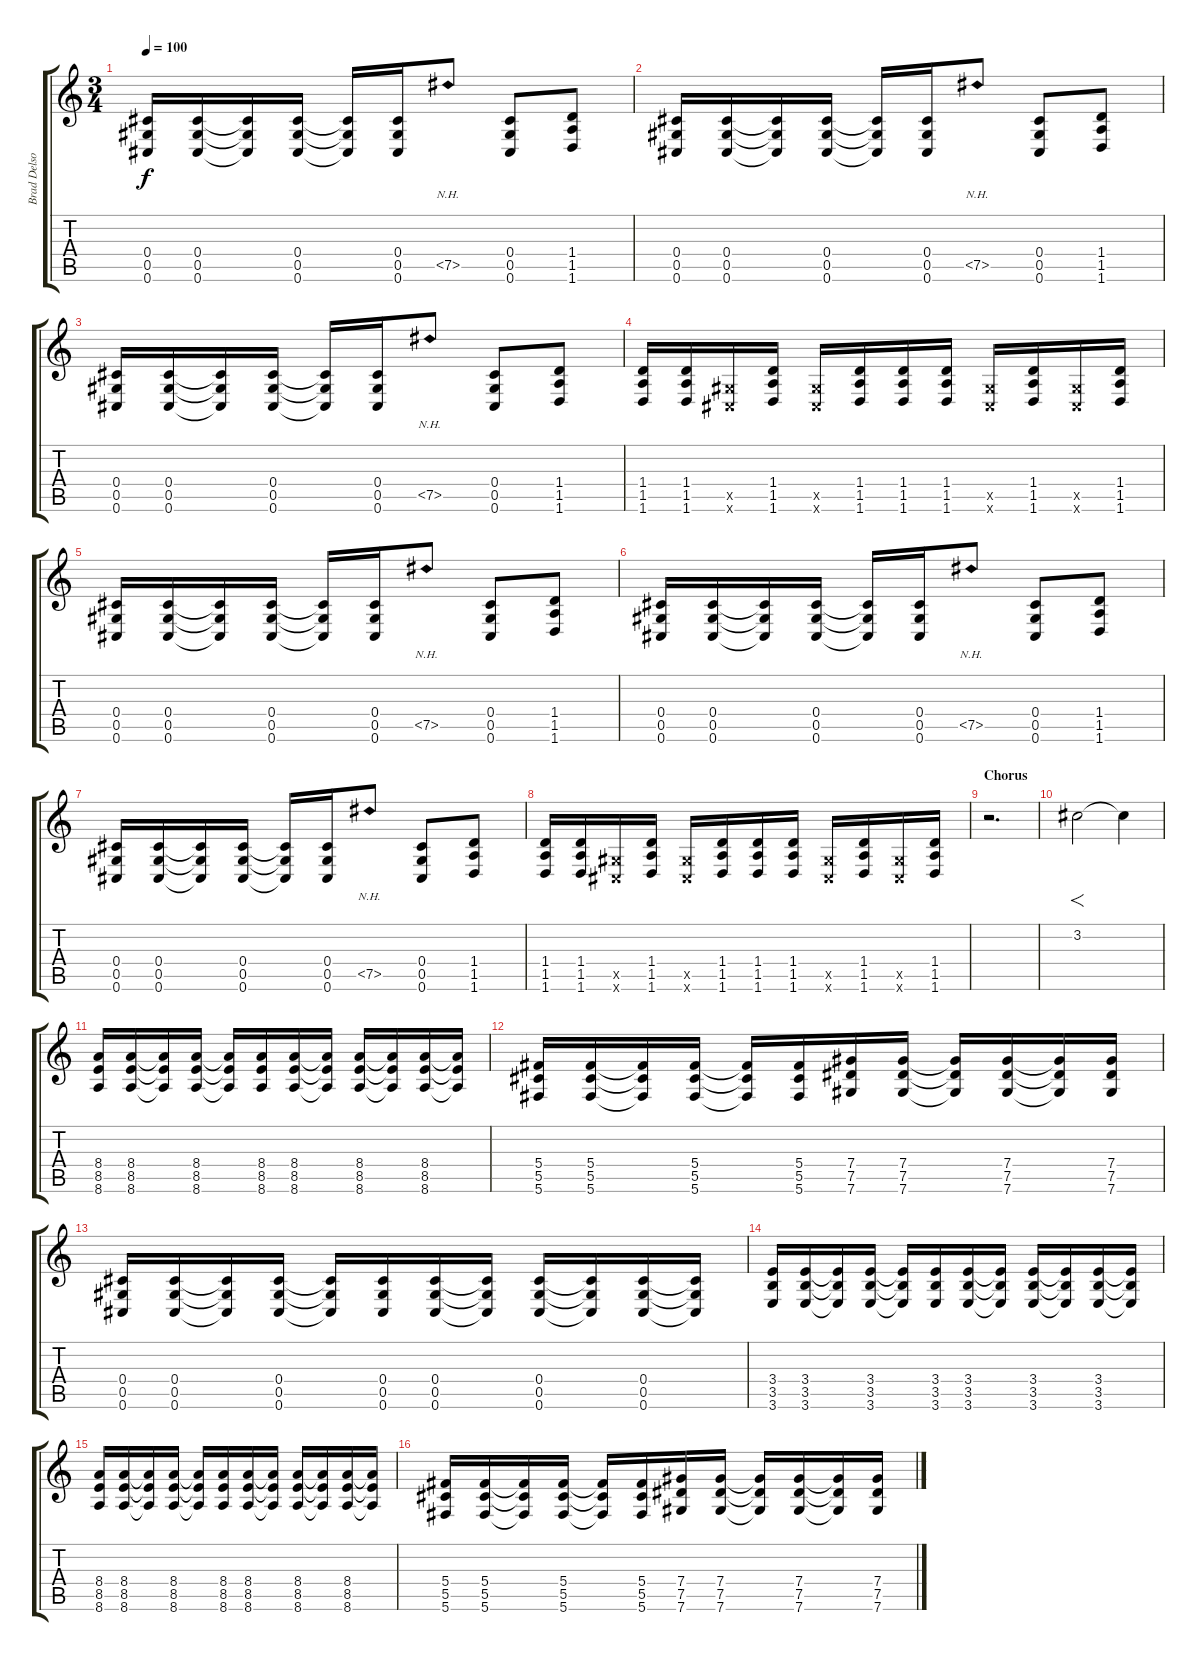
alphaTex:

\track ("Brad Delson" "Brad Delso") {instrument distortionguitar}
\staff {score tabs}
\tuning (Eb4 Bb3 Gb3 Db3 Ab2 Db2) {hide}
\ts (3 4)
\tempo 100
\clef g2
\ks c
(0.4 0.5 0.6).16{dy f} (0.4 0.5 0.6).16 (0.4{t} 0.5{t} 0.6{t}).16 (0.4 0.5 0.6).16 (0.4{t} 0.5{t} 0.6{t}).16 (0.4 0.5 0.6).16 7.5{nh}.8 (0.4 0.5 0.6).8 (1.4 1.5 1.6).8 |
(0.4 0.5 0.6).16 (0.4 0.5 0.6).16 (0.4{t} 0.5{t} 0.6{t}).16 (0.4 0.5 0.6).16 (0.4{t} 0.5{t} 0.6{t}).16 (0.4 0.5 0.6).16 7.5{nh}.8 (0.4 0.5 0.6).8 (1.4 1.5 1.6).8 |
(0.4 0.5 0.6).16 (0.4 0.5 0.6).16 (0.4{t} 0.5{t} 0.6{t}).16 (0.4 0.5 0.6).16 (0.4{t} 0.5{t} 0.6{t}).16 (0.4 0.5 0.6).16 7.5{nh}.8 (0.4 0.5 0.6).8 (1.4 1.5 1.6).8 |
(1.4 1.5 1.6).16 (1.4 1.5 1.6).16 (0.5{x} 0.6{x}).16 (1.4 1.5 1.6).16 (0.5{x} 0.6{x}).16 (1.4 1.5 1.6).16 (1.4 1.5 1.6).16 (1.4 1.5 1.6).16 (0.5{x} 0.6{x}).16 (1.4 1.5 1.6).16 (0.5{x} 0.6{x}).16 (1.4 1.5 1.6).16 |
(0.4 0.5 0.6).16 (0.4 0.5 0.6).16 (0.4{t} 0.5{t} 0.6{t}).16 (0.4 0.5 0.6).16 (0.4{t} 0.5{t} 0.6{t}).16 (0.4 0.5 0.6).16 7.5{nh}.8 (0.4 0.5 0.6).8 (1.4 1.5 1.6).8 |
(0.4 0.5 0.6).16 (0.4 0.5 0.6).16 (0.4{t} 0.5{t} 0.6{t}).16 (0.4 0.5 0.6).16 (0.4{t} 0.5{t} 0.6{t}).16 (0.4 0.5 0.6).16 7.5{nh}.8 (0.4 0.5 0.6).8 (1.4 1.5 1.6).8 |
(0.4 0.5 0.6).16 (0.4 0.5 0.6).16 (0.4{t} 0.5{t} 0.6{t}).16 (0.4 0.5 0.6).16 (0.4{t} 0.5{t} 0.6{t}).16 (0.4 0.5 0.6).16 7.5{nh}.8 (0.4 0.5 0.6).8 (1.4 1.5 1.6).8 |
(1.4 1.5 1.6).16 (1.4 1.5 1.6).16 (0.5{x} 0.6{x}).16 (1.4 1.5 1.6).16 (0.5{x} 0.6{x}).16 (1.4 1.5 1.6).16 (1.4 1.5 1.6).16 (1.4 1.5 1.6).16 (0.5{x} 0.6{x}).16 (1.4 1.5 1.6).16 (0.5{x} 0.6{x}).16 (1.4 1.5 1.6).16 |
\section ("" "Chorus")
r.2{d} |
3.2.2{f} 3.2{t}.4 |
(8.4 8.5 8.6).16 (8.4 8.5 8.6).16 (8.4{t} 8.5{t} 8.6{t}).16 (8.4 8.5 8.6).16 (8.4{t} 8.5{t} 8.6{t}).16 (8.4 8.5 8.6).16 (8.4 8.5 8.6).16 (8.4{t} 8.5{t} 8.6{t}).16 (8.4 8.5 8.6).16 (8.4{t} 8.5{t} 8.6{t}).16 (8.4 8.5 8.6).16 (8.4{t} 8.5{t} 8.6{t}).16 |
(5.4 5.5 5.6).16 (5.4 5.5 5.6).16 (5.4{t} 5.5{t} 5.6{t}).16 (5.4 5.5 5.6).16 (5.4{t} 5.5{t} 5.6{t}).16 (5.4 5.5 5.6).16 (7.4 7.5 7.6).16 (7.4 7.5 7.6).16 (7.4{t} 7.5{t} 7.6{t}).16 (7.4 7.5 7.6).16 (7.4{t} 7.5{t} 7.6{t}).16 (7.4 7.5 7.6).16 |
(0.4 0.5 0.6).16 (0.4 0.5 0.6).16 (0.4{t} 0.5{t} 0.6{t}).16 (0.4 0.5 0.6).16 (0.4{t} 0.5{t} 0.6{t}).16 (0.4 0.5 0.6).16 (0.4 0.5 0.6).16 (0.4{t} 0.5{t} 0.6{t}).16 (0.4 0.5 0.6).16 (0.4{t} 0.5{t} 0.6{t}).16 (0.4 0.5 0.6).16 (0.4{t} 0.5{t} 0.6{t}).16 |
(3.4 3.5 3.6).16 (3.4 3.5 3.6).16 (3.4{t} 3.5{t} 3.6{t}).16 (3.4 3.5 3.6).16 (3.4{t} 3.5{t} 3.6{t}).16 (3.4 3.5 3.6).16 (3.4 3.5 3.6).16 (3.4{t} 3.5{t} 3.6{t}).16 (3.4 3.5 3.6).16 (3.4{t} 3.5{t} 3.6{t}).16 (3.4 3.5 3.6).16 (3.4{t} 3.5{t} 3.6{t}).16 |
(8.4 8.5 8.6).16 (8.4 8.5 8.6).16 (8.4{t} 8.5{t} 8.6{t}).16 (8.4 8.5 8.6).16 (8.4{t} 8.5{t} 8.6{t}).16 (8.4 8.5 8.6).16 (8.4 8.5 8.6).16 (8.4{t} 8.5{t} 8.6{t}).16 (8.4 8.5 8.6).16 (8.4{t} 8.5{t} 8.6{t}).16 (8.4 8.5 8.6).16 (8.4{t} 8.5{t} 8.6{t}).16 |
(5.4 5.5 5.6).16 (5.4 5.5 5.6).16 (5.4{t} 5.5{t} 5.6{t}).16 (5.4 5.5 5.6).16 (5.4{t} 5.5{t} 5.6{t}).16 (5.4 5.5 5.6).16 (7.4 7.5 7.6).16 (7.4 7.5 7.6).16 (7.4{t} 7.5{t} 7.6{t}).16 (7.4 7.5 7.6).16 (7.4{t} 7.5{t} 7.6{t}).16 (7.4 7.5 7.6).16
